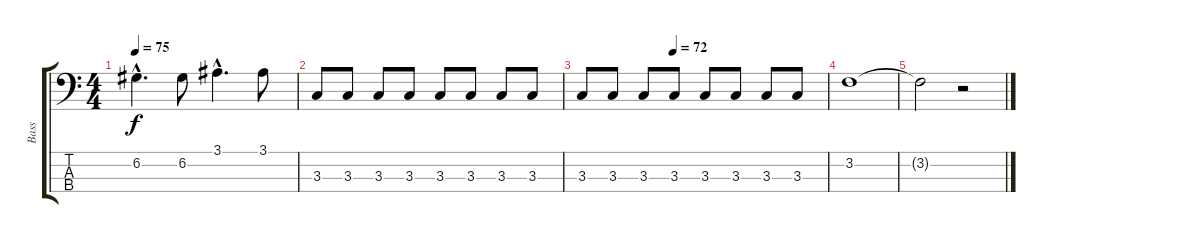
\track ("Bass" "Bass") {instrument electricbassfinger}
\staff {score tabs}
\tuning (G2 D2 A1 E1) {hide}
\ts (4 4)
\tempo 75
\clef f4
\ks c
6.2{hac}.4{d dy f} 6.2.8 3.1{hac}.4{d} 3.1.8 |
3.3.8 3.3.8 3.3.8 3.3.8 3.3.8 3.3.8 3.3.8 3.3.8 |
\tempo (72 0.375)
3.3.8 3.3.8 3.3.8 3.3.8 3.3.8 3.3.8 3.3.8 3.3.8 |
3.2.1 |
3.2{t}.2 r.2
